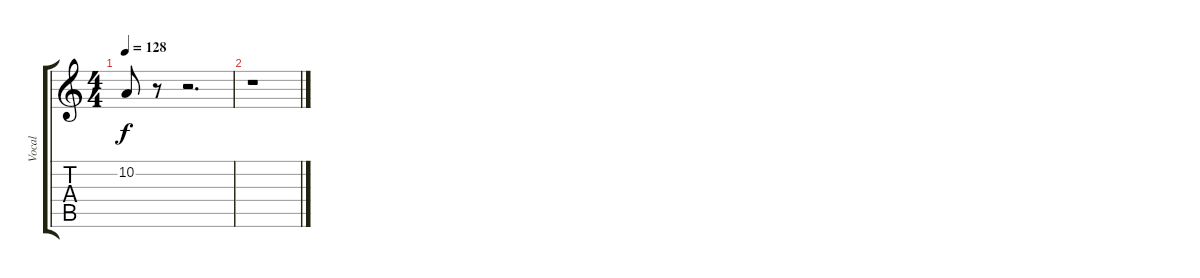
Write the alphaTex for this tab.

\track ("Vocal" "Vocal") {instrument tenorsax}
\staff {score tabs}
\tuning (E4 B3 G3 D3 A2 E2) {hide}
\ts (4 4)
\tempo 128
\clef g2
\ks c
10.2{t}.8{dy f} r.8 r.2{d} |
r.1
